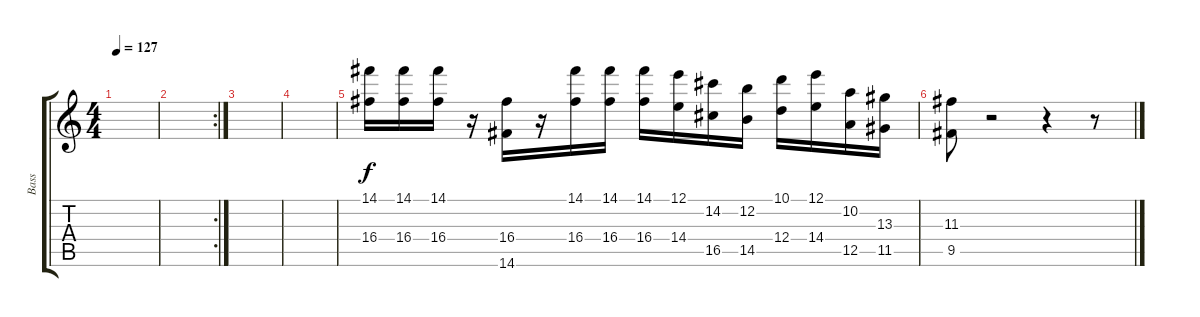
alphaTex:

\track ("Bass" "Bass") {instrument electricbassfinger}
\staff {score tabs}
\tuning (E4 B3 G3 D3 A2 E2) {hide}
\ts (4 4)
\tempo 127
\clef g2
\ks c
|
\rc 2
|
|
|
(14.1 16.4).16 (14.1 16.4).16 (14.1 16.4).16 r.16 (16.4 14.6).16 r.16 (14.1 16.4).16 (14.1 16.4).16 (14.1 16.4).16 (12.1 14.4).16 (14.2 16.5).16 (12.2 14.5).16 (10.1 12.4).16 (12.1 14.4).16 (10.2 12.5).16 (13.3 11.5).16 |
(11.3 9.5).8 r.2 r.4 r.8
